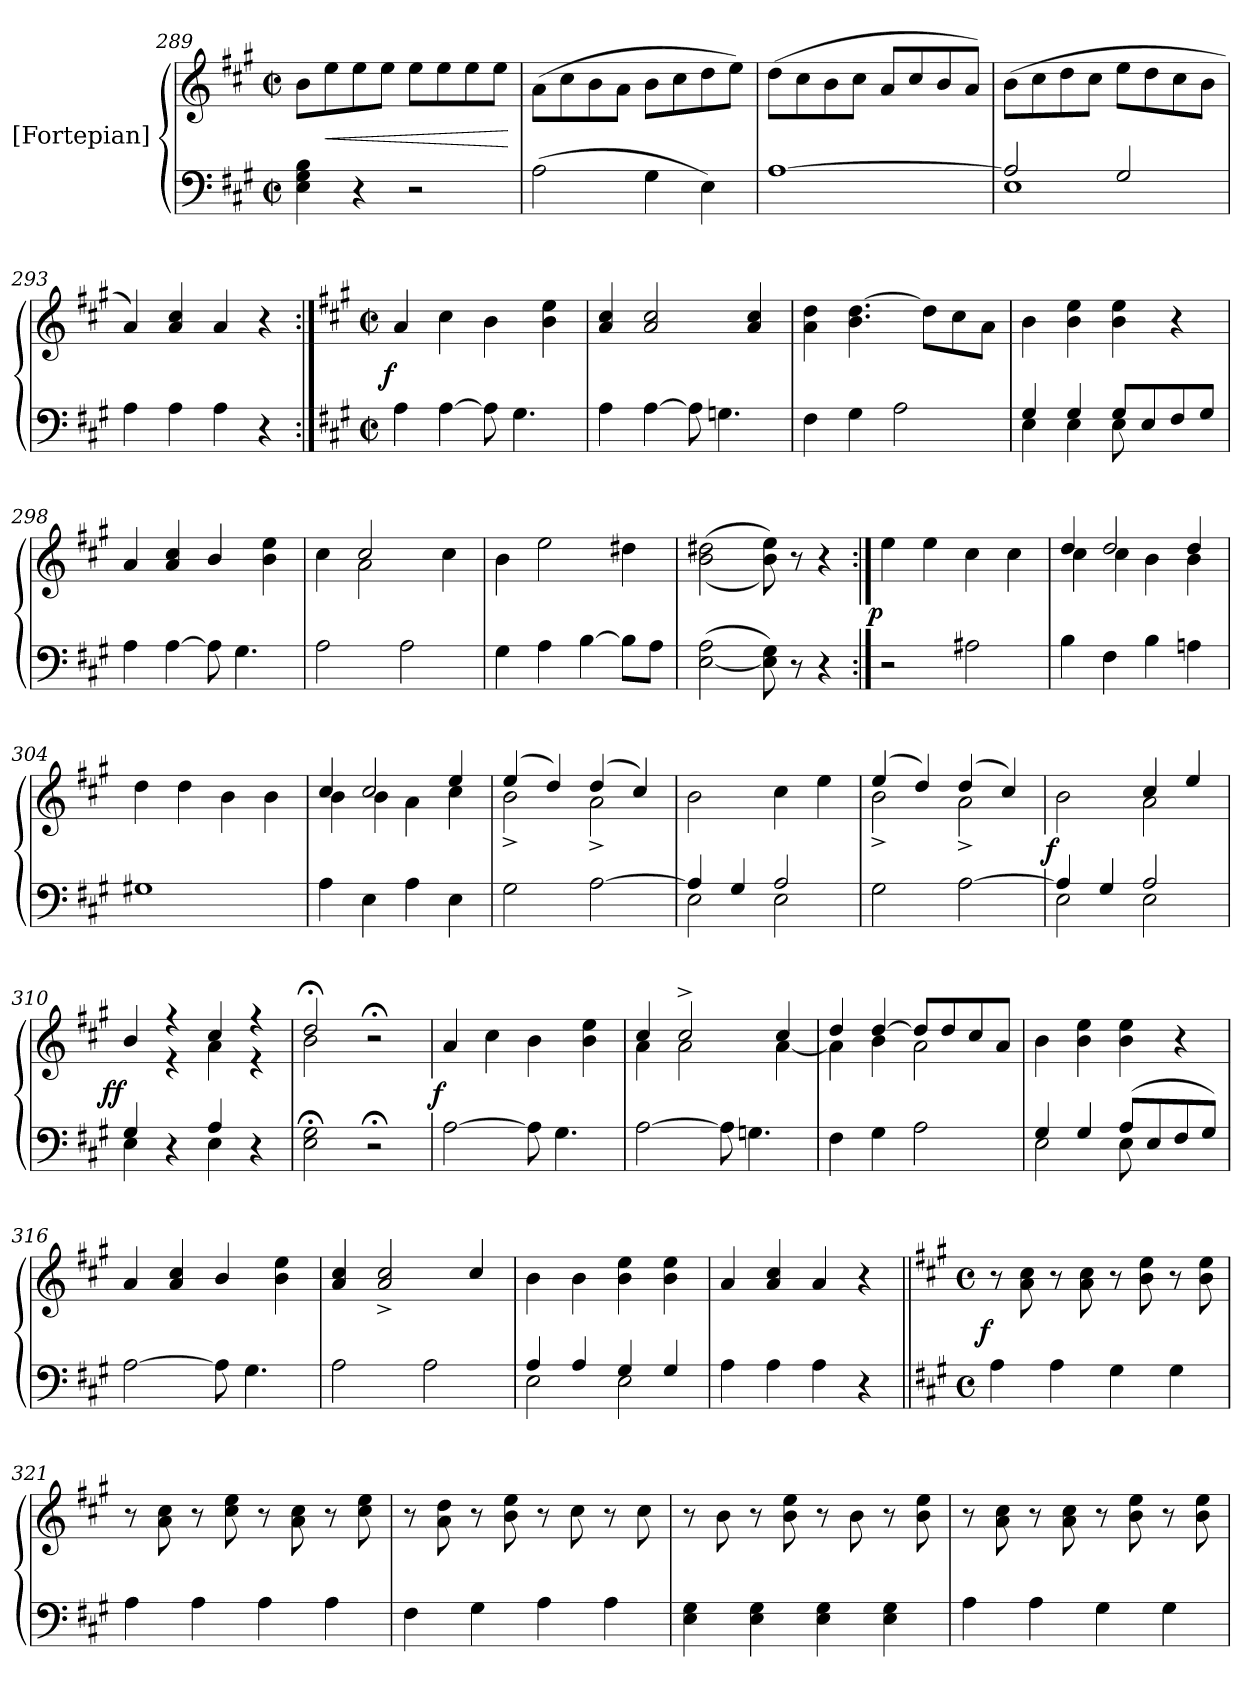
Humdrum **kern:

**kern	**kern	**dynam
*part1	*part1	*part1
*staff2	*staff1	*staff1/2
*I"[Fortepian]	*	*
*clefF4	*clefG2	*
*k[f#c#g#]	*k[f#c#g#]	*
*M2/2	*M2/2	*
*met(c|)	*met(c|)	*
=289	=289	=289
4E\ 4G#\ 4B\	8b\L	.
.	8ee\	<
4r	8ee\	.
.	8ee\J	.
2r	8ee\L	.
.	8ee\	.
.	8ee\	.
.	8ee\J	.
.	.	[
=290	=290	=290
(2A\	(8a\L	.
.	8cc#\	.
.	8b\	.
.	8a\J	.
4G#\	8b\L	.
.	8cc#\	.
4E\)	8dd\	.
.	8ee\J)	.
=291	=291	=291
[1A	(8dd\L	.
.	8cc#\	.
.	8b\	.
.	8cc#\J	.
.	8a/L	.
.	8cc#/	.
.	8b/	.
.	8a/J)	.
=292	=292	=292
*^	*	*
2A/]	1E	(8b\L	.
.	.	8cc#\	.
.	.	8dd\	.
.	.	8cc#\J	.
2G#/	.	8ee\L	.
.	.	8dd\	.
.	.	8cc#\	.
.	.	8b\J	.
*v	*v	*	*
=293	=293	=293
4A\	4a/)	.
4A\	4a/ 4cc#/	.
4A\	4a/	.
4r	4r	.
=294:|!	=294:|!	=294:|!
*k[f#c#g#]	*k[f#c#g#]	*
*M2/2	*M2/2	*
*met(c|)	*met(c|)	*
!	!	!LO:DY:rj
4A\	4a/	f
[4A\	4cc#\	.
8A\]	4b\	.
4.G#\	.	.
.	4b\ 4ee\	.
=295	=295	=295
4A\	4a/ 4cc#/	.
[4A\	2a/ 2cc#/	.
8A\]	.	.
4.Gn\	.	.
.	4a/ 4cc#/	.
=296	=296	=296
4F#\	4a\ 4dd\	.
4G#\	4.b\ [4.dd\	.
2A\	.	.
.	8dd\L]	.
.	8cc#\	.
.	8a\J	.
=297	=297	=297
*^	*	*
4G#/	4E\	4b\	.
4G#/	4E\	4b\ 4ee\	.
8G#/L	8E\	4b\ 4ee\	.
8E/	4.ryy	.	.
8F#/	.	4r	.
8G#/J	.	.	.
*v	*v	*	*
=298	=298	=298
4A\	4a/	.
[4A\	4a/ 4cc#/	.
8A\]	4b/	.
4.G#\	.	.
.	4b\ 4ee\	.
=299	=299	=299
*	*^	*
2A\	4cc#\	4ryy	.
.	2cc#/	2a\	.
2A\	.	.	.
.	4cc#\	4ryy	.
*	*v	*v	*
=300	=300	=300
4G#\	4b\	.
4A\	2ee\	.
[4B\	.	.
8B\L]	4dd#X\	.
8A\J	.	.
=301	=301	=301
(>[2E\ 2A\	(>(>2b\ 2dd#X\	.
8E]\ 8G#\)	8b\ 8ee\))	.
8r	8r	.
4r	4r	.
=302:|!	=302:|!	=302:|!
!	!	!LO:DY:rj
2r	4ee\	p
.	4ee\	.
2A#X\	4cc#\	.
.	4cc#\	.
=303	=303	=303
*	*^	*
4B\	4dd/	4cc#\	.
4F#\	2dd/	4cc#\	.
4B\	.	4b\	.
4An\	4dd/	4b\	.
*	*v	*v	*
=304	=304	=304
1G#X	4dd\	.
.	4dd\	.
.	4b\	.
.	4b\	.
=305	=305	=305
*	*^	*
4A\	4cc#/	4b\	.
4E\	2cc#/	4b\	.
4A\	.	4a\	.
4E\	4ee/	4cc#\	.
=306	=306	=306	=306
2G#\	(4ee/	2b^\	.
.	4dd/)	.	.
[2A\	(4dd/	2a^\	.
.	4cc#/)	.	.
*	*v	*v	*
=307	=307	=307
*^	*	*
4A/]	2E\	2b\	.
4G#/	.	.	.
2A/	2E\	4cc#\	.
.	.	4ee\	.
*v	*v	*	*
=308	=308	=308
*	*^	*
2G#\	(4ee/	2b^\	.
.	4dd/)	.	.
[2A\	(4dd/	2a^\	.
.	4cc#/)	.	.
=309	=309	=309	=309
*^	*	*	*
!	!	!	!	!LO:DY:rj
4A/]	2E\	2b\	2ryy	f
4G#/	.	.	.	.
2A/	2E\	4cc#/	2a\	.
.	.	4ee/	.	.
=310	=310	=310	=310	=310
!	!	!	!	!LO:DY:rj
4G#/	4E\	4b/	4ryy	ff
4r	4ryy	4r	4r	.
4A/	4E\	4cc#/	4a\	.
4r	4ryy	4r	4r	.
*v	*v	*	*	*
=311	=311	=311	=311
2E;<\ 2G#;<\	2dd;</	2b\	.
2r;<	2r;<	2ryy	.
=312	=312	=312	=312
!	!	!	!LO:DY:rj
*	*v	*v	*
[2A\	4a/	f
.	4cc#\	.
8A\]	4b\	.
4.G#\	.	.
.	4b\ 4ee\	.
=313	=313	=313
*	*^	*
[2A\	4cc#/	4a\	.
.	2cc#^/	2a\	.
8A\]	.	.	.
4.Gn\	.	.	.
.	4cc#/	[4a\	.
=314	=314	=314	=314
4F#\	4dd/	4a\]	.
4G#\	[4dd/	4b\	.
2A\	8dd/L]	2a\	.
.	8dd/	.	.
.	8cc#/	.	.
.	8a/J	.	.
*	*v	*v	*
=315	=315	=315
*^	*	*
4G#/	2E\	4b\	.
4G#/	.	4b\ 4ee\	.
(8A/L	8E\	4b\ 4ee\	.
8E/	4.ryy	.	.
8F#/	.	4r	.
8G#/J)	.	.	.
*v	*v	*	*
=316	=316	=316
[2A\	4a/	.
.	4a/ 4cc#/	.
8A\]	4b/	.
4.G#\	.	.
.	4b\ 4ee\	.
=317	=317	=317
2A\	4a/ 4cc#/	.
.	2a^/ 2cc#^/	.
2A\	.	.
.	4cc#/	.
=318	=318	=318
*^	*	*
4A/	2E\	4b\	.
4A/	.	4b\	.
4G#/	2E\	4b\ 4ee\	.
4G#/	.	4b\ 4ee\	.
*v	*v	*	*
=319	=319	=319
4A\	4a/	.
4A\	4a/ 4cc#/	.
4A\	4a/	.
4r	4r	.
=320||	=320||	=320||
*k[f#c#g#]	*k[f#c#g#]	*
*M4/4	*M4/4	*
*met(c)	*met(c)	*
!	!	!LO:DY:rj
4A\	8r	f
.	8a\ 8cc#\	.
4A\	8r	.
.	8a\ 8cc#\	.
4G#\	8r	.
.	8b\ 8ee\	.
4G#\	8r	.
.	8b\ 8ee\	.
=321	=321	=321
4A\	8r	.
.	8a\ 8cc#\	.
4A\	8r	.
.	8cc#\ 8ee\	.
4A\	8r	.
.	8a\ 8cc#\	.
4A\	8r	.
.	8cc#\ 8ee\	.
=322	=322	=322
4F#\	8r	.
.	8a\ 8dd\	.
4G#\	8r	.
.	8b\ 8ee\	.
4A\	8r	.
.	8cc#\	.
4A\	8r	.
.	8cc#\	.
=323	=323	=323
4E\ 4G#\	8r	.
.	8b\	.
4E\ 4G#\	8r	.
.	8b\ 8ee\	.
4E\ 4G#\	8r	.
.	8b\	.
4E\ 4G#\	8r	.
.	8b\ 8ee\	.
=324	=324	=324
4A\	8r	.
.	8a\ 8cc#\	.
4A\	8r	.
.	8a\ 8cc#\	.
4G#\	8r	.
.	8b\ 8ee\	.
4G#\	8r	.
.	8b\ 8ee\	.
=	=	=
*-	*-	*-
